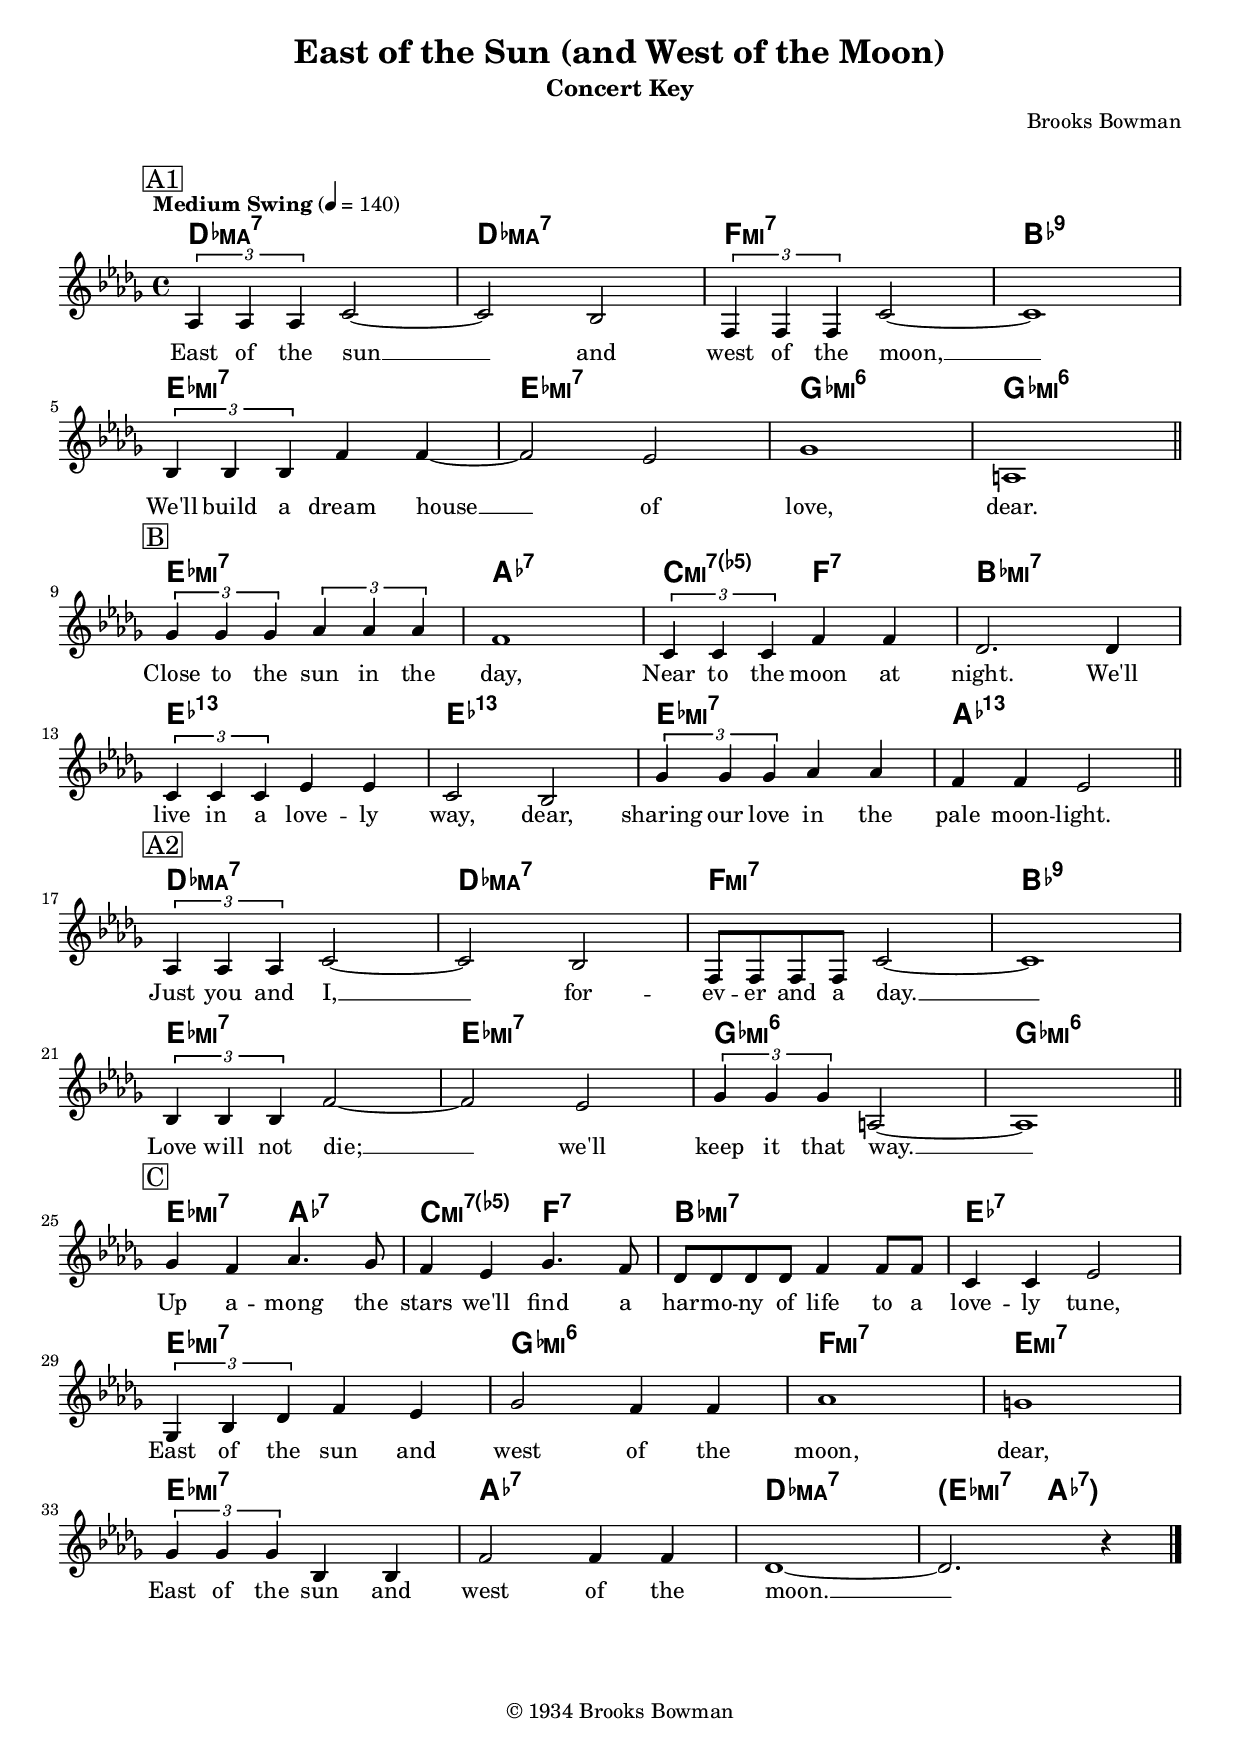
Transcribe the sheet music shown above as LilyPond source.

\version "2.24.0"

\include "english.ly"

instrument = "Concert Key"
whatKey = df
whatClef = "treble"

%% -*- Mode: LilyPond -*-

#(set-global-staff-size 18)

\include "lead-sheets.ily"

\header {
  title = "East of the Sun (and West of the Moon)"
  subtitle = \instrument
  poet = ""
  composer = "Brooks Bowman"
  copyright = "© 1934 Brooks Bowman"
}

refrainLyrics = \lyricmode {
East of the sun __ and west of the moon, __
We'll build a dream house __ of love, dear.
Close to the sun in the day,
Near to the moon at night.
We'll live in a love -- ly way, dear,
sharing our love in the pale moon -- light.
Just you and I, __ for -- ev -- er and a day. __
Love will not die; __ we'll keep it that way. __
Up a -- mong the stars we'll find a har -- mo -- ny of life to a love -- ly tune,
East of the sun and west of the moon, dear,
East of the sun and west of the moon. __
}

refrainChords = \chordmode {
  g1:maj7 g1:maj7 b1:m7 e1:9
  a1:m7 a1:m7 c1:m6 c1:m6

  a1:m7 d1:7 fs2:m7.5- b2:7 e1:m7
  a1:13 a1:13 a1:m7 d1:13

  g1:maj7 g1:maj7 b1:m7 e1:9
  a1:m7 a1:m7 c1:m6 c1:m6

  a2:m7 d2:7 fs2:m7.5- b2:7 e1:m7 a1:7
  a1:m7 c1:m6 b1:m7 bf1:m7 
  
  a1:m7  d1:7 g1:maj7 
  \chordOpenParen{ a2:m7 }
  \chordCloseParen{ d2:7 }
}

refrainKey = g

refrainMelody = \relative f' {
  \time 4/4
  \key \refrainKey \major
  \clef \whatClef
  \tempo "Medium Swing" 4 = 140

  \mark \markup{ \box "A1" }
  
  \tuplet 3/2 { d4 d4 d4 } fs2~ | fs2 e2 | \tuplet 3/2 { b4 b4 b4 } fs'2~ | fs1 |
  \break
  \tuplet 3/2 { e4 e4 e4 } b'4 b4~ | b2 a2 | c1 | ef,1 |

  \bar "||"
  \break

  \mark \markup{ \box "B" }

  \tuplet 3/2 { c'4 c4 c4 } \tuplet 3/2 { d4 d4 d4 } | | b1 | \tuplet 3/2 { fs4 fs4 fs4 } b4 b4 | g2. g4 |
  \break
  \tuplet 3/2 { fs4 fs4 fs4 } a4 a4 | fs2 e2 | \tuplet 3/2 { c'4 c4 c4 } d4 d4 | b4 b4 a2 |

  \bar "||"
  \break

  \mark \markup{ \box "A2" }
  
  \tuplet 3/2 { d,4 d4 d4 } fs2~ | fs2 e2 | b8 b8 b8 b8 fs'2~ | fs1 |
  \break
  \tuplet 3/2 { e4 e4 e4 } b'2~ | b2 a2 | \tuplet 3/2 { c4 c4 c4 } ef,2~ | ef1 |

  \bar "||"
  \break

  \mark \markup{ \box "C" }

  c'4 b4 d4. c8 | b4 a4 c4. b8 | g8 g8 g8 g8 b4 b8 b8 | fs4 fs4 a2 |
  \break
  \tuplet 3/2 { c,4 e4 g4 } b4 a4 | c2 b4 b4 | d1 | df1 |
  \break
  
  \tuplet 3/2 { c4 c4 c4 } e,4 e4 | b'2 b4 b4 | g1~ | g2. r4 |

   \bar "|."
}

\include "paper.ily"

\markup {
  % Leave a gap after the header
  \vspace #1
}

\include "refrain.ily"

$(if #(not (string-contains instrument "Standard"))
     #{ \pageBreak #} )

performanceNotes =
\markup {
  \column {
    \line { \huge { Intro band last 8, bass walks, guitar in two, vocal chorus } }
    \line { \huge { Guitar solo full chorus, Clarinet solo full chorus } }
    \line { \huge { Vocal out chorus } }
  }
}

\include "notes.ily"

